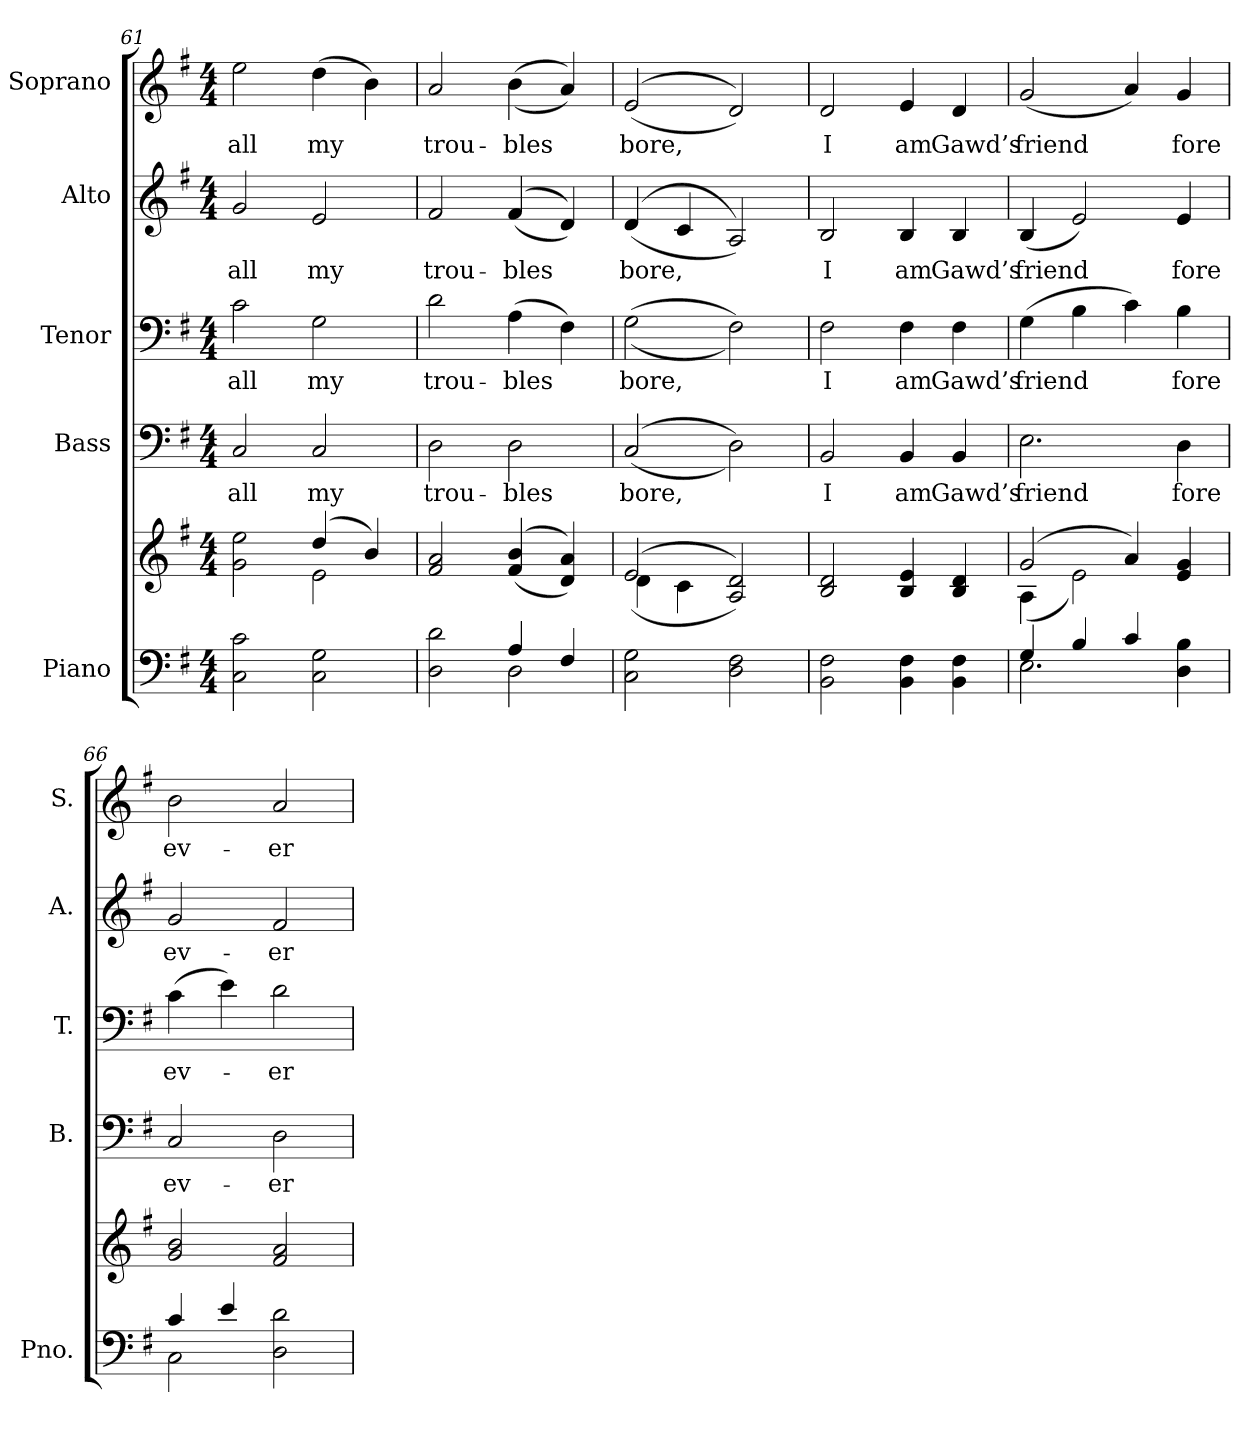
**kern	**kern	**kern	**text	**kern	**text	**kern	**text	**kern	**text
*part5	*part5	*part4	*part4	*part3	*part3	*part2	*part2	*part1	*part1
*staff6	*staff5	*staff4	*staff4	*staff3	*staff3	*staff2	*staff2	*staff1	*staff1
*I"Piano	*	*I"Bass	*	*I"Tenor	*	*I"Alto	*	*I"Soprano	*
*I'Pno.	*	*I'B.	*	*I'T.	*	*I'A.	*	*I'S.	*
!!LO:PB:g=z
*clefF4	*clefG2	*clefF4	*	*clefF4	*	*clefG2	*	*clefG2	*
*k[f#]	*k[f#]	*k[f#]	*	*k[f#]	*	*k[f#]	*	*k[f#]	*
*G:	*G:	*G:	*	*G:	*	*G:	*	*G:	*
*M4/4	*M4/4	*M4/4	*	*M4/4	*	*M4/4	*	*M4/4	*
=61	=61	=61	=61	=61	=61	=61	=61	=61	=61
*	*^	*	*	*	*	*	*	*	*
!	!	!	!	!LO:LY:b:color=#000000	!	!	!	!	!	!
!	!	!	!	!	!	!LO:LY:b:color=#000000	!	!	!	!
!	!	!	!	!	!	!	!	!LO:LY:b:color=#000000	!	!
!	!	!	!	!	!	!	!	!	!	!LO:LY:b:color=#000000
2Ci\ 2ci	2gi\ 2eei	2ryy	2Ci/	all	2ci\	all	2gi/	all	2eei\	all
!	!	!	!	!LO:LY:b:color=#000000	!	!	!	!	!	!
!	!	!	!	!	!	!LO:LY:b:color=#000000	!	!	!	!
!	!	!	!	!	!	!	!	!LO:LY:b:color=#000000	!	!
!	!	!	!	!	!	!	!	!	!	!LO:LY:b:color=#000000
2Ci\ 2Gi	(4ddi/	2ei\	2Ci/	my	2Gi\	my	2ei/	my	(4ddi\	my
.	4bi/)	.	.	.	.	.	.	.	4bi\)	.
*	*v	*v	*	*	*	*	*	*	*	*
=62	=62	=62	=62	=62	=62	=62	=62	=62	=62
*^	*	*	*	*	*	*	*	*	*
!	!	!	!	!LO:LY:b:color=#000000	!	!	!	!	!	!
!	!	!	!	!	!	!LO:LY:b:color=#000000	!	!	!	!
!	!	!	!	!	!	!	!	!LO:LY:b:color=#000000	!	!
!	!	!	!	!	!	!	!	!	!	!LO:LY:b:color=#000000
2Di\ 2di	2ryy	2f#i/ 2ai	2Di\	trou-	2di\	trou-	2f#i/	trou-	2ai/	trou-
!	!	!	!	!LO:LY:b:color=#000000	!	!	!	!	!	!
!	!	!	!	!	!	!LO:LY:b:color=#000000	!	!	!	!
!	!	!	!	!	!	!	!	!LO:LY:b:color=#000000	!	!
!	!	!	!	!	!	!	!	!	!	!LO:LY:b:color=#000000
4Ai/	2Di\	((4f#i/ 4bi	2Di\	-bles	(4Ai\	-bles	((4f#i/	-bles	((4bi\	-bles
4F#i/	.	4di/ 4ai))	.	.	4F#i\)	.	4di/))	.	4ai/))	.
*v	*v	*	*	*	*	*	*	*	*	*
=63	=63	=63	=63	=63	=63	=63	=63	=63	=63
*	*^	*	*	*	*	*	*	*	*
!	!	!	!	!LO:LY:b:color=#000000	!	!	!	!	!	!
!	!	!	!	!	!	!LO:LY:b:color=#000000	!	!	!	!
!	!	!	!	!	!	!	!	!LO:LY:b:color=#000000	!	!
!	!	!	!	!	!	!	!	!	!	!LO:LY:b:color=#000000
2Ci\ 2Gi	((2ei/	4di\	((2Ci/	bore,	((2Gi\	bore,	((4di/	bore,	((2ei/	bore,
.	.	4ci\	.	.	.	.	4ci/	.	.	.
2Di\ 2F#i	2Ai/ 2di))	2ryy	2Di\))	.	2F#i\))	.	2Ai/))	.	2di/))	.
*	*v	*v	*	*	*	*	*	*	*	*
!!LO:PB:g=z
=64	=64	=64	=64	=64	=64	=64	=64	=64	=64
*	*^	*	*	*	*	*	*	*	*
!	!	!	!	!LO:LY:b:color=#000000	!	!	!	!	!	!
*	*v	*v	*	*	*	*	*	*	*	*
*	*^	*	*	*	*	*	*	*	*
!	!	!	!	!	!	!LO:LY:b:color=#000000	!	!	!	!
*	*v	*v	*	*	*	*	*	*	*	*
*	*^	*	*	*	*	*	*	*	*
!	!	!	!	!	!	!	!	!LO:LY:b:color=#000000	!	!
*	*v	*v	*	*	*	*	*	*	*	*
*	*^	*	*	*	*	*	*	*	*
!	!	!	!	!	!	!	!	!	!	!LO:LY:b:color=#000000
*	*v	*v	*	*	*	*	*	*	*	*
2BBi\ 2F#i	2Bi/ 2di	2BBi/	I	2F#i\	I	2Bi/	I	2di/	I
!	!	!	!LO:LY:b:color=#000000	!	!	!	!	!	!
!	!	!	!	!	!LO:LY:b:color=#000000	!	!	!	!
!	!	!	!	!	!	!	!LO:LY:b:color=#000000	!	!
!	!	!	!	!	!	!	!	!	!LO:LY:b:color=#000000
4BBi\ 4F#i	4Bi/ 4ei	4BBi/	am	4F#i\	am	4Bi/	am	4ei/	am
!	!	!	!LO:LY:b:color=#000000	!	!	!	!	!	!
!	!	!	!	!	!LO:LY:b:color=#000000	!	!	!	!
!	!	!	!	!	!	!	!LO:LY:b:color=#000000	!	!
!	!	!	!	!	!	!	!	!	!LO:LY:b:color=#000000
4BBi\ 4F#i	4Bi/ 4di	4BBi/	Gawd’s	4F#i\	Gawd’s	4Bi/	Gawd’s	4di/	Gawd’s
=65	=65	=65	=65	=65	=65	=65	=65	=65	=65
*^	*^	*	*	*	*	*	*	*	*
!	!	!	!	!	!LO:LY:b:color=#000000	!	!	!	!	!	!
!	!	!	!	!	!	!	!LO:LY:b:color=#000000	!	!	!	!
!	!	!	!	!	!	!	!	!	!LO:LY:b:color=#000000	!	!
!	!	!	!	!	!	!	!	!	!	!	!LO:LY:b:color=#000000
4Gi/	2.Ei\	(2gi/	(4Ai\	2.Ei\	friend	(4Gi\	friend	(4Bi/	friend	(2gi/	friend
4Bi/	.	.	2ei\)	.	.	4Bi\	.	2ei/)	.	.	.
4ci/	.	4ai/)	.	.	.	4ci\)	.	.	.	4ai/)	.
!	!	!	!	!	!LO:LY:b:color=#000000	!	!	!	!	!	!
!	!	!	!	!	!	!	!LO:LY:b:color=#000000	!	!	!	!
!	!	!	!	!	!	!	!	!	!LO:LY:b:color=#000000	!	!
!	!	!	!	!	!	!	!	!	!	!	!LO:LY:b:color=#000000
4Di\ 4Bi	4ryy	4ei/ 4gi	4ryy	4Di\	fore	4Bi\	fore	4ei/	fore	4gi/	fore
*	*	*v	*v	*	*	*	*	*	*	*	*
=66	=66	=66	=66	=66	=66	=66	=66	=66	=66	=66
*	*	*^	*	*	*	*	*	*	*	*
!	!	!	!	!	!LO:LY:b:color=#000000	!	!	!	!	!	!
*	*	*v	*v	*	*	*	*	*	*	*	*
*	*	*^	*	*	*	*	*	*	*	*
!	!	!	!	!	!	!	!LO:LY:b:color=#000000	!	!	!	!
*	*	*v	*v	*	*	*	*	*	*	*	*
*	*	*^	*	*	*	*	*	*	*	*
!	!	!	!	!	!	!	!	!	!LO:LY:b:color=#000000	!	!
*	*	*v	*v	*	*	*	*	*	*	*	*
*	*	*^	*	*	*	*	*	*	*	*
!	!	!	!	!	!	!	!	!	!	!	!LO:LY:b:color=#000000
*	*	*v	*v	*	*	*	*	*	*	*	*
4ci/	2Ci\	2gi/ 2bi	2Ci/	ev-	(4ci\	ev-	2gi/	ev-	2bi\	ev-
4ei/	.	.	.	.	4ei\)	.	.	.	.	.
!	!	!	!	!LO:LY:b:color=#000000	!	!	!	!	!	!
!	!	!	!	!	!	!LO:LY:b:color=#000000	!	!	!	!
!	!	!	!	!	!	!	!	!LO:LY:b:color=#000000	!	!
!	!	!	!	!	!	!	!	!	!	!LO:LY:b:color=#000000
2Di\ 2di	2ryy	2f#i/ 2ai	2Di\	-er-	2di\	-er-	2f#i/	-er-	2ai/	-er-
*v	*v	*	*	*	*	*	*	*	*	*
=	=	=	=	=	=	=	=	=	=
*-	*-	*-	*-	*-	*-	*-	*-	*-	*-
